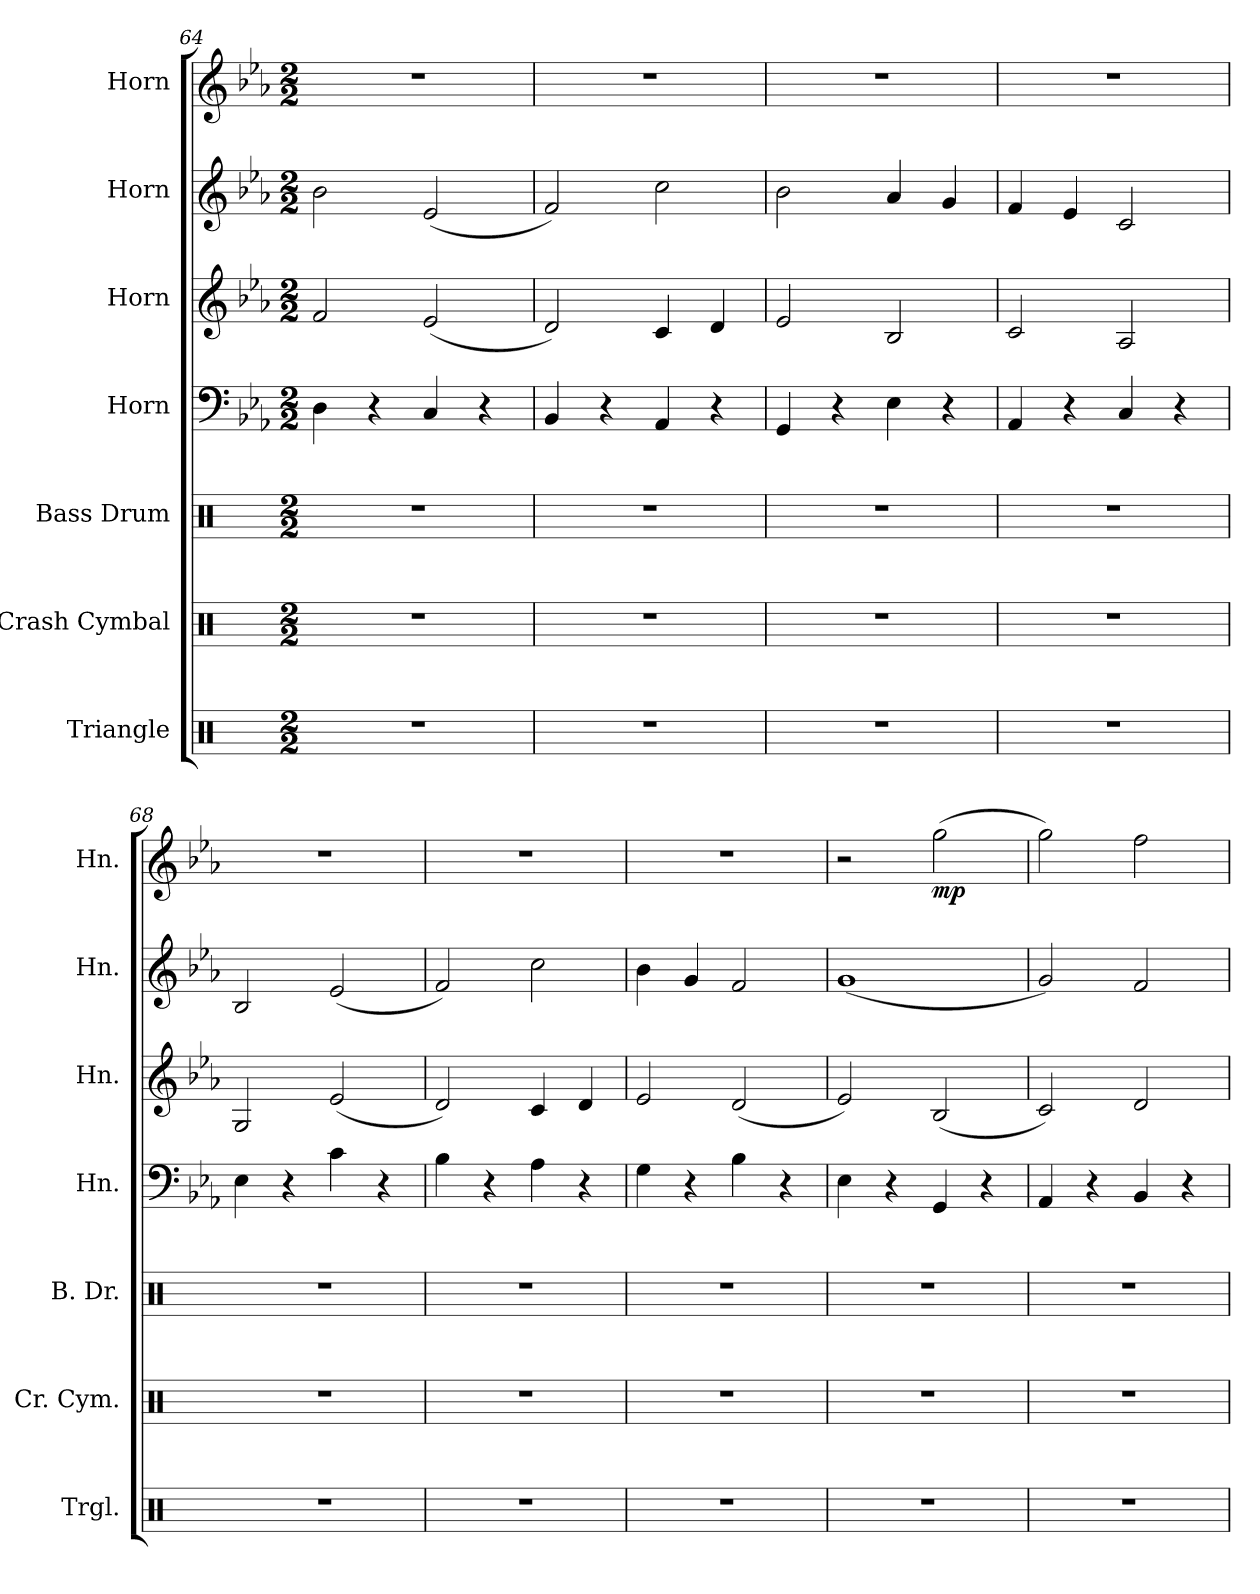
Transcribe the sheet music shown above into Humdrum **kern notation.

**kern	**kern	**kern	**kern	**kern	**kern	**kern	**dynam
*part7	*part6	*part5	*part4	*part3	*part2	*part1	*part1
*staff7	*staff6	*staff5	*staff4	*staff3	*staff2	*staff1	*staff1
*I"Triangle	*I"Crash Cymbal	*I"Bass Drum	*I"Horn	*I"Horn	*I"Horn	*I"Horn	*
*I'Trgl.	*I'Cr. Cym.	*I'B. Dr.	*I'Hn.	*I'Hn.	*I'Hn.	*I'Hn.	*
*clefX	*clefX	*clefX	*clefF4	*clefG2	*clefG2	*clefG2	*
*	*	*	*ITrd4c7	*ITrd4c7	*ITrd4c7	*ITrd4c7	*
*k[]	*k[]	*k[]	*k[b-e-a-d-]	*k[b-e-a-d-]	*k[b-e-a-d-]	*k[b-e-a-d-]	*
*C:	*C:	*C:	*A-:	*A-:	*A-:	*A-:	*
*M2/2	*M2/2	*M2/2	*M2/2	*M2/2	*M2/2	*M2/2	*
=64	=64	=64	=64	=64	=64	=64	=64
1r	1r	1r	4GG\	2B-/	2e-\	1r	.
.	.	.	4r	.	.	.	.
.	.	.	4FF/	(2A-/	(2A-/	.	.
.	.	.	4r	.	.	.	.
=65	=65	=65	=65	=65	=65	=65	=65
1r	1r	1r	4EE-/	2G/)	2B-/)	1r	.
.	.	.	4r	.	.	.	.
.	.	.	4DD-/	4F/	2f\	.	.
.	.	.	4r	4G/	.	.	.
=66	=66	=66	=66	=66	=66	=66	=66
1r	1r	1r	4CC/	2A-/	2e-\	1r	.
.	.	.	4r	.	.	.	.
.	.	.	4AA-\	2E-/	4d-/	.	.
.	.	.	4r	.	4c/	.	.
=67	=67	=67	=67	=67	=67	=67	=67
1r	1r	1r	4DD-/	2F/	4B-/	1r	.
.	.	.	4r	.	4A-/	.	.
.	.	.	4FF/	2D-/	2F/	.	.
.	.	.	4r	.	.	.	.
=68	=68	=68	=68	=68	=68	=68	=68
1r	1r	1r	4AA-\	2C/	2E-/	1r	.
.	.	.	4r	.	.	.	.
.	.	.	4F\	(2A-/	(2A-/	.	.
.	.	.	4r	.	.	.	.
=69	=69	=69	=69	=69	=69	=69	=69
1r	1r	1r	4E-\	2G/)	2B-/)	1r	.
.	.	.	4r	.	.	.	.
.	.	.	4D-\	4F/	2f\	.	.
.	.	.	4r	4G/	.	.	.
!!LO:PB:g=z
=70	=70	=70	=70	=70	=70	=70	=70
1r	1r	1r	4C\	2A-/	4e-\	1r	.
.	.	.	4r	.	4c/	.	.
.	.	.	4E-\	(2G/	2B-/	.	.
.	.	.	4r	.	.	.	.
=71	=71	=71	=71	=71	=71	=71	=71
1r	1r	1r	4AA-\	2A-/)	(1c	2r	.
.	.	.	4r	.	.	.	.
!	!	!	!	!	!	!	!LO:DY:b
.	.	.	4CC/	(2E-/	.	(2cc\	mp
.	.	.	4r	.	.	.	.
=72	=72	=72	=72	=72	=72	=72	=72
1r	1r	1r	4DD-/	2F/)	2c/)	2cc\)	.
.	.	.	4r	.	.	.	.
.	.	.	4EE-/	2G/	2B-/	2b-\	.
.	.	.	4r	.	.	.	.
=	=	=	=	=	=	=	=
*-	*-	*-	*-	*-	*-	*-	*-
